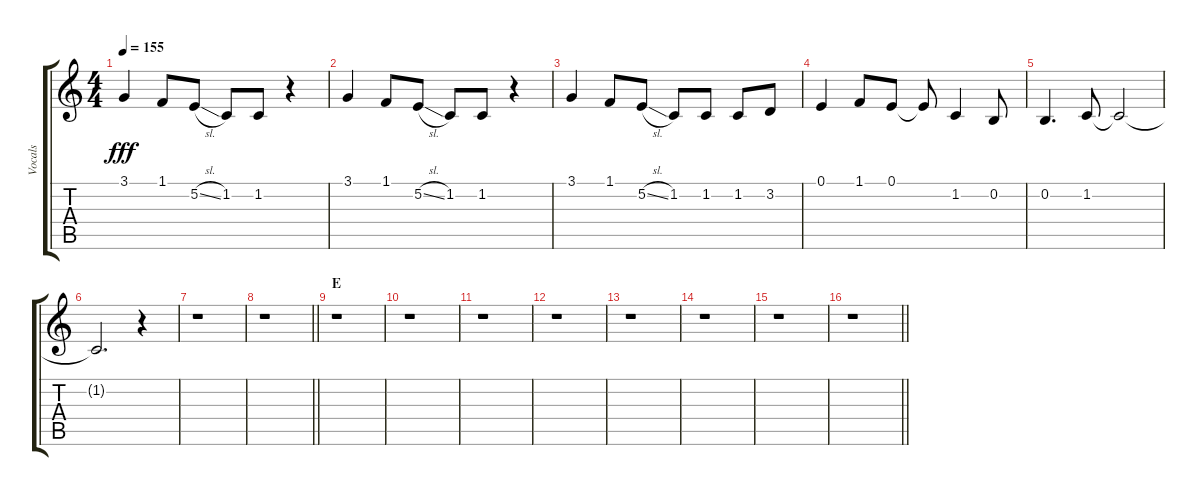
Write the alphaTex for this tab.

\track ("Vocals" "Vocals") {instrument voiceoohs}
\staff {score tabs}
\tuning (E4 B3 G3 D3 A2 E2) {hide}
\ts (4 4)
\tempo 155
\clef g2
\ks c
3.1.4{dy fff} 1.1.8 5.2{sl}.8 1.2.8 1.2.8 r.4 |
3.1.4 1.1.8 5.2{sl}.8 1.2.8 1.2.8 r.4 |
3.1.4 1.1.8 5.2{sl}.8 1.2.8 1.2.8 1.2.8 3.2.8 |
0.1.4 1.1.8 0.1.8 0.1{t}.8 1.2.4 0.2.8 |
0.2.4{d} 1.2.8 1.2{t}.2 |
1.2{t}.2{d} r.4 |
r.1 |
\barLineRight lightlight
r.1 |
\section ("" "E")
r.1 |
r.1 |
r.1 |
r.1 |
r.1 |
r.1 |
r.1 |
\barLineRight lightlight
r.1
